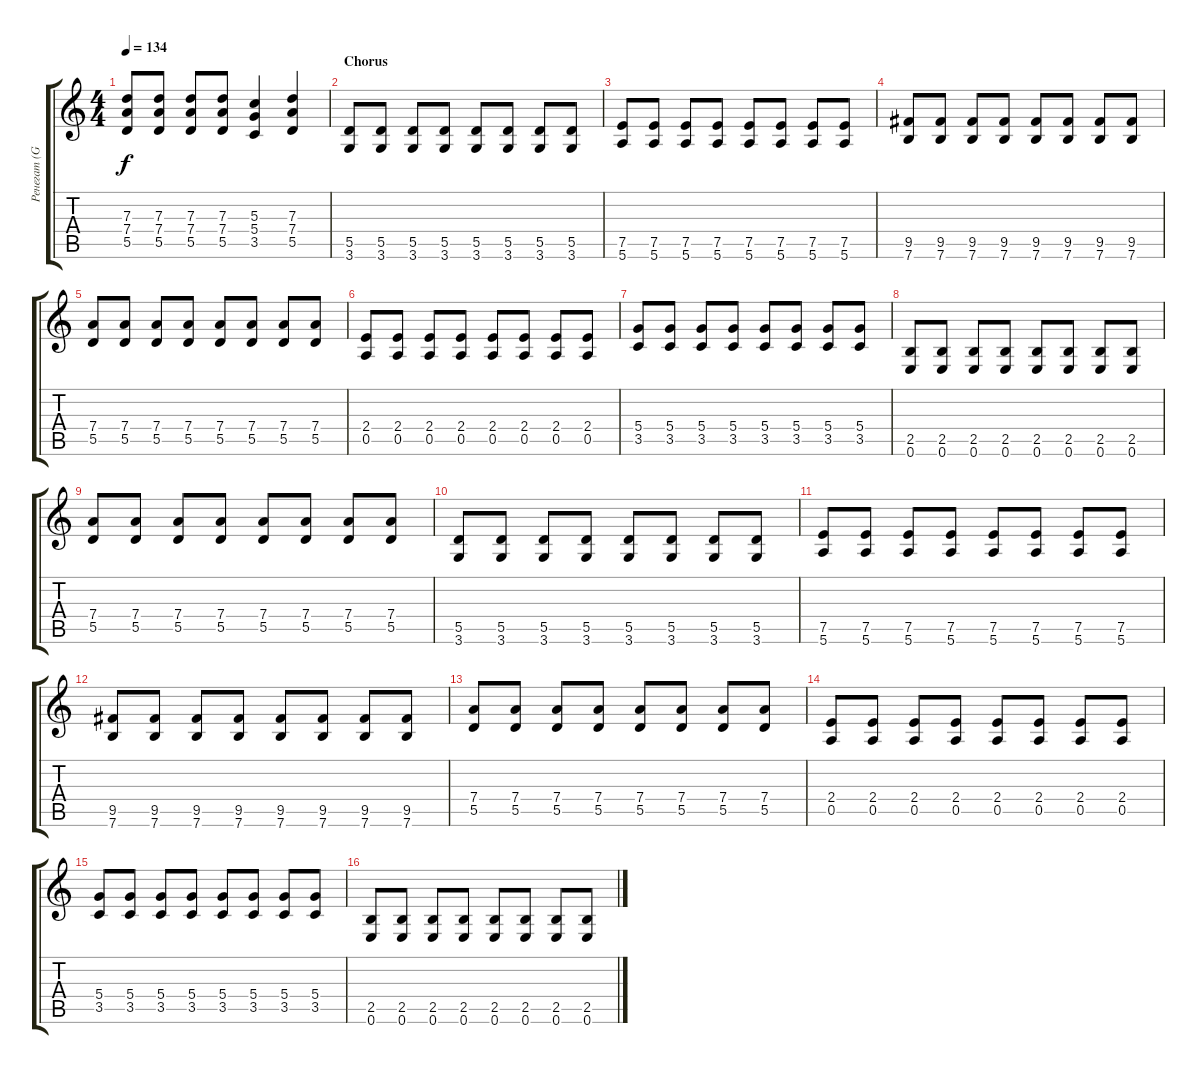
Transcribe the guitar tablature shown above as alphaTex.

\track ("Ренегат (Guitar 2)" "Ренегат (G") {instrument distortionguitar}
\staff {score tabs}
\tuning (E4 B3 G3 D3 A2 E2) {hide}
\ts (4 4)
\tempo 134
\clef g2
\ks c
(7.3 7.4 5.5).8{dy f} (7.3 7.4 5.5).8 (7.3 7.4 5.5).8 (7.3 7.4 5.5).8 (5.3 5.4 3.5).4 (7.3 7.4 5.5).4 |
\section ("" "Chorus")
(5.5 3.6).8 (5.5 3.6).8 (5.5 3.6).8 (5.5 3.6).8 (5.5 3.6).8 (5.5 3.6).8 (5.5 3.6).8 (5.5 3.6).8 |
(7.5 5.6).8 (7.5 5.6).8 (7.5 5.6).8 (7.5 5.6).8 (7.5 5.6).8 (7.5 5.6).8 (7.5 5.6).8 (7.5 5.6).8 |
(9.5 7.6).8 (9.5 7.6).8 (9.5 7.6).8 (9.5 7.6).8 (9.5 7.6).8 (9.5 7.6).8 (9.5 7.6).8 (9.5 7.6).8 |
(7.4 5.5).8 (7.4 5.5).8 (7.4 5.5).8 (7.4 5.5).8 (7.4 5.5).8 (7.4 5.5).8 (7.4 5.5).8 (7.4 5.5).8 |
(2.4 0.5).8 (2.4 0.5).8 (2.4 0.5).8 (2.4 0.5).8 (2.4 0.5).8 (2.4 0.5).8 (2.4 0.5).8 (2.4 0.5).8 |
(5.4 3.5).8 (5.4 3.5).8 (5.4 3.5).8 (5.4 3.5).8 (5.4 3.5).8 (5.4 3.5).8 (5.4 3.5).8 (5.4 3.5).8 |
(2.5 0.6).8 (2.5 0.6).8 (2.5 0.6).8 (2.5 0.6).8 (2.5 0.6).8 (2.5 0.6).8 (2.5 0.6).8 (2.5 0.6).8 |
(7.4 5.5).8 (7.4 5.5).8 (7.4 5.5).8 (7.4 5.5).8 (7.4 5.5).8 (7.4 5.5).8 (7.4 5.5).8 (7.4 5.5).8 |
(5.5 3.6).8 (5.5 3.6).8 (5.5 3.6).8 (5.5 3.6).8 (5.5 3.6).8 (5.5 3.6).8 (5.5 3.6).8 (5.5 3.6).8 |
(7.5 5.6).8 (7.5 5.6).8 (7.5 5.6).8 (7.5 5.6).8 (7.5 5.6).8 (7.5 5.6).8 (7.5 5.6).8 (7.5 5.6).8 |
(9.5 7.6).8 (9.5 7.6).8 (9.5 7.6).8 (9.5 7.6).8 (9.5 7.6).8 (9.5 7.6).8 (9.5 7.6).8 (9.5 7.6).8 |
(7.4 5.5).8 (7.4 5.5).8 (7.4 5.5).8 (7.4 5.5).8 (7.4 5.5).8 (7.4 5.5).8 (7.4 5.5).8 (7.4 5.5).8 |
(2.4 0.5).8 (2.4 0.5).8 (2.4 0.5).8 (2.4 0.5).8 (2.4 0.5).8 (2.4 0.5).8 (2.4 0.5).8 (2.4 0.5).8 |
(5.4 3.5).8 (5.4 3.5).8 (5.4 3.5).8 (5.4 3.5).8 (5.4 3.5).8 (5.4 3.5).8 (5.4 3.5).8 (5.4 3.5).8 |
(2.5 0.6).8 (2.5 0.6).8 (2.5 0.6).8 (2.5 0.6).8 (2.5 0.6).8 (2.5 0.6).8 (2.5 0.6).8 (2.5 0.6).8
